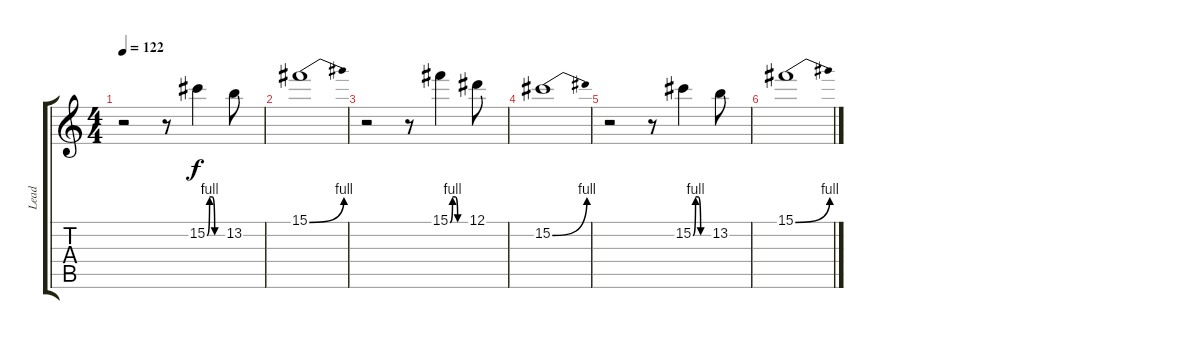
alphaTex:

\track ("Lead" "Lead") {instrument overdrivenguitar}
\staff {score tabs}
\tuning (Eb4 Bb3 Gb3 Db3 Ab2 Eb2) {hide}
\ts (4 4)
\tempo 122
\clef g2
\ks c
r.2{dy f} r.8 15.2{be (custom 0 0 10 4 20 4 30 0 60 0)}.4 13.2.8 |
15.1{be (bend 0 0 60 4)}.1 |
r.2 r.8 15.1{be (custom 0 0 10 4 20 4 30 0 60 0)}.4 12.1.8 |
15.2{be (bend 0 0 60 4)}.1 |
r.2 r.8 15.2{be (custom 0 0 10 4 20 4 30 0 60 0)}.4 13.2.8 |
15.1{be (bend 0 0 60 4)}.1
